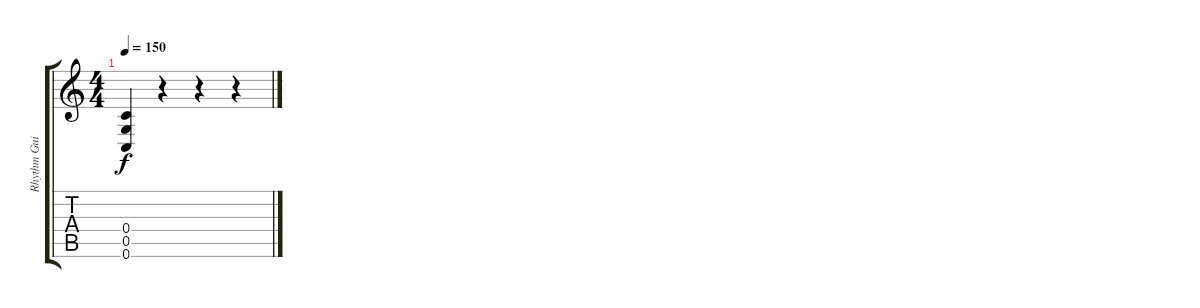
\track ("Rhythm Guitar" "Rhythm Gui") {instrument distortionguitar}
\staff {score tabs}
\tuning (D4 A3 F3 C3 G2 C2) {hide}
\ts (4 4)
\tempo 150
\clef g2
\ks c
(0.4 0.5 0.6).4{dy f} r.4 r.4 r.4
